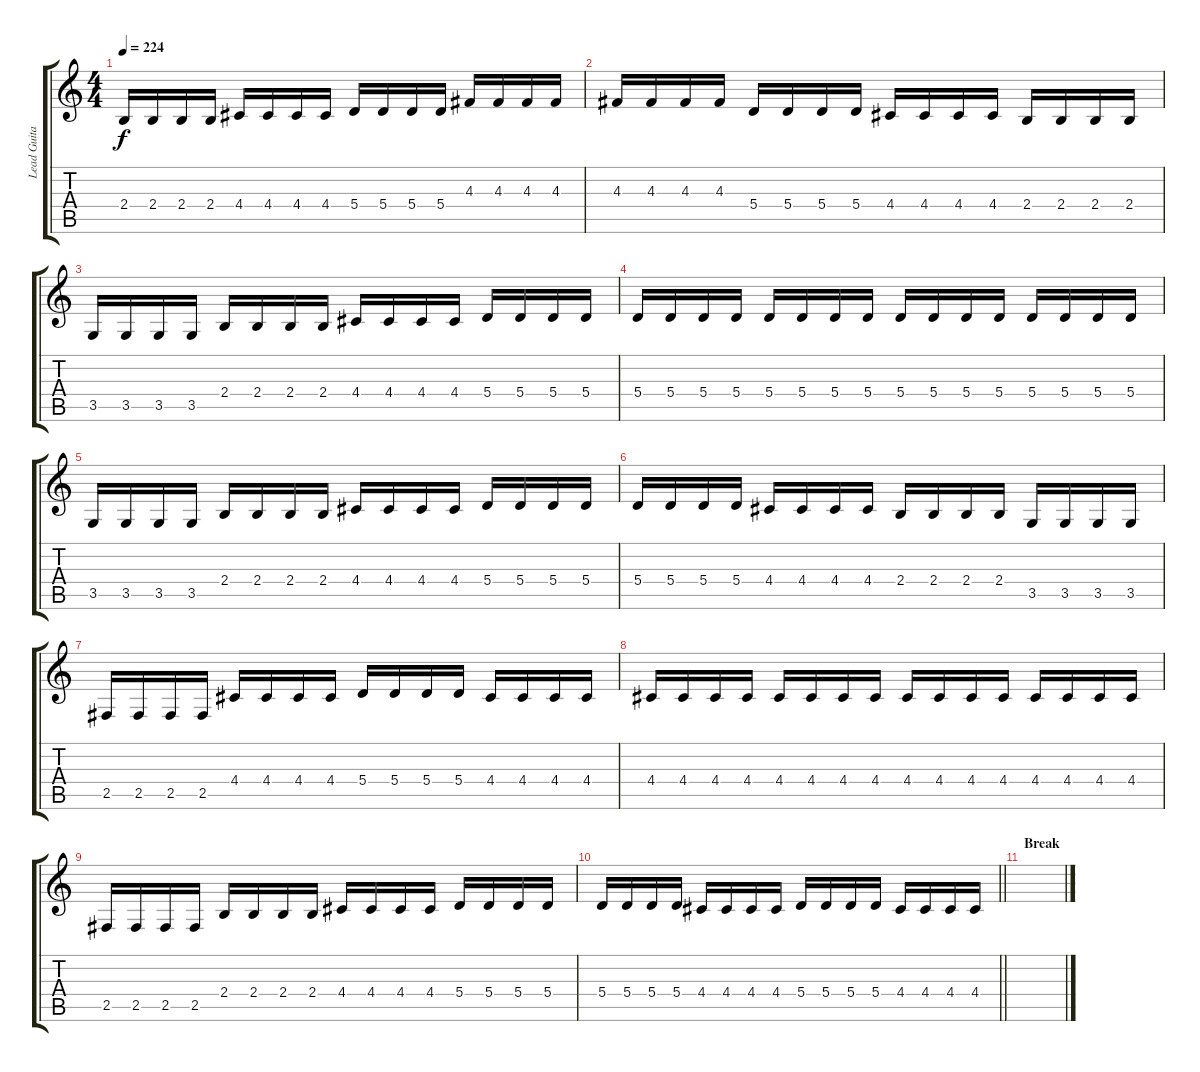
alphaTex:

\track ("Lead Guitar II" "Lead Guita") {instrument distortionguitar}
\staff {score tabs}
\tuning (B3 Gb3 D3 A2 E2 B1) {hide}
\ts (4 4)
\tempo 224
\clef g2
\ks c
2.4.16{dy f} 2.4.16 2.4.16 2.4.16 4.4.16 4.4.16 4.4.16 4.4.16 5.4.16 5.4.16 5.4.16 5.4.16 4.3.16 4.3.16 4.3.16 4.3.16 |
4.3.16 4.3.16 4.3.16 4.3.16 5.4.16 5.4.16 5.4.16 5.4.16 4.4.16 4.4.16 4.4.16 4.4.16 2.4.16 2.4.16 2.4.16 2.4.16 |
3.5.16 3.5.16 3.5.16 3.5.16 2.4.16 2.4.16 2.4.16 2.4.16 4.4.16 4.4.16 4.4.16 4.4.16 5.4.16 5.4.16 5.4.16 5.4.16 |
5.4.16 5.4.16 5.4.16 5.4.16 5.4.16 5.4.16 5.4.16 5.4.16 5.4.16 5.4.16 5.4.16 5.4.16 5.4.16 5.4.16 5.4.16 5.4.16 |
3.5.16 3.5.16 3.5.16 3.5.16 2.4.16 2.4.16 2.4.16 2.4.16 4.4.16 4.4.16 4.4.16 4.4.16 5.4.16 5.4.16 5.4.16 5.4.16 |
5.4.16 5.4.16 5.4.16 5.4.16 4.4.16 4.4.16 4.4.16 4.4.16 2.4.16 2.4.16 2.4.16 2.4.16 3.5.16 3.5.16 3.5.16 3.5.16 |
2.5.16 2.5.16 2.5.16 2.5.16 4.4.16 4.4.16 4.4.16 4.4.16 5.4.16 5.4.16 5.4.16 5.4.16 4.4.16 4.4.16 4.4.16 4.4.16 |
4.4.16 4.4.16 4.4.16 4.4.16 4.4.16 4.4.16 4.4.16 4.4.16 4.4.16 4.4.16 4.4.16 4.4.16 4.4.16 4.4.16 4.4.16 4.4.16 |
2.5.16 2.5.16 2.5.16 2.5.16 2.4.16 2.4.16 2.4.16 2.4.16 4.4.16 4.4.16 4.4.16 4.4.16 5.4.16 5.4.16 5.4.16 5.4.16 |
\barLineRight lightlight
5.4.16 5.4.16 5.4.16 5.4.16 4.4.16 4.4.16 4.4.16 4.4.16 5.4.16 5.4.16 5.4.16 5.4.16 4.4.16 4.4.16 4.4.16 4.4.16 |
\section ("" "Break")
